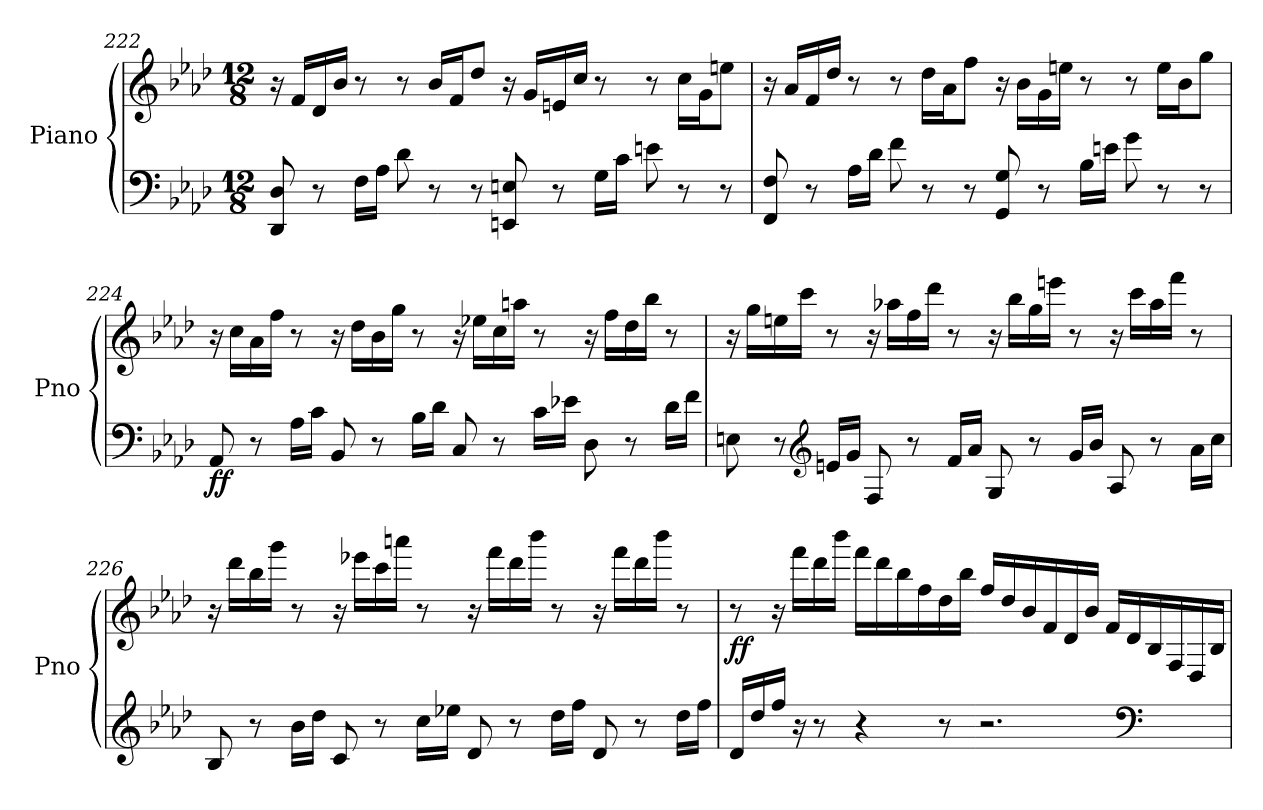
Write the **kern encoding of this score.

**kern	**kern	**dynam
*part1	*part1	*part1
*staff2	*staff1	*staff1/2
*I"Piano	*	*
*I'Pno	*	*
!!LO:LB:g=z
*clefF4	*clefG2	*
*k[b-e-a-d-]	*k[b-e-a-d-]	*
*A-:	*A-:	*
*M12/8	*M12/8	*
=222	=222	=222
8DD-/ 8D-/	16r	.
.	16f/LL	.
8r	16d-/	.
.	16b-/JJ	.
16F\LL	8r	.
16A-\JJ	.	.
8d-\	8r	.
8r	16b-/LL	.
.	16f/J	.
8r	8dd-/J	.
8EEn/ 8En/	16r	.
.	16g/LL	.
8r	16en/	.
.	16cc/JJ	.
16G\LL	8r	.
16c\JJ	.	.
8en\	8r	.
8r	16cc\LL	.
.	16g\J	.
8r	8een\J	.
!!LO:LB:g=z
=223	=223	=223
8FF/ 8F/	16r	.
.	16a-/LL	.
8r	16f/	.
.	16dd-/JJ	.
16A-\LL	8r	.
16d-\JJ	.	.
8f\	8r	.
8r	16dd-\LL	.
.	16a-\J	.
8r	8ff\J	.
8GG/ 8G/	16r	.
.	16b-\LL	.
8r	16g\	.
.	16een\JJ	.
16B-\LL	8r	.
16en\JJ	.	.
8g\	8r	.
8r	16ee\LL	.
.	16b-\J	.
8r	8gg\J	.
!!LO:LB:g=z
=224	=224	=224
!	!	!LO:DY:b=2
8AA-/	16r	ff
.	16cc\LL	.
8r	16a-\	.
.	16ff\JJ	.
16A-\LL	8r	.
16c\JJ	.	.
8BB-/	16r	.
.	16dd-\LL	.
8r	16b-\	.
.	16gg\JJ	.
16B-\LL	8r	.
16d-\JJ	.	.
8C/	16r	.
.	16ee-X\LL	.
8r	16cc\	.
.	16aan\JJ	.
16c\LL	8r	.
16e-X\JJ	.	.
8D-\	16r	.
.	16ff\LL	.
8r	16dd-\	.
.	16bb-\JJ	.
16d-\LL	8r	.
16f\JJ	.	.
!!LO:LB:g=z
=225	=225	=225
8En\	16r	.
.	16gg\LL	.
8r	16een\	.
.	16ccc\JJ	.
*clefG2	*	*
16en/LL	8r	.
16g/JJ	.	.
8F/	16r	.
.	16aa-X\LL	.
8r	16ff\	.
.	16ddd-\JJ	.
16f/LL	8r	.
16a-/JJ	.	.
8G/	16r	.
.	16bb-\LL	.
8r	16gg\	.
.	16eeen\JJ	.
16g/LL	8r	.
16b-/JJ	.	.
8A-/	16r	.
.	16ccc\LL	.
8r	16aa-\	.
.	16fff\JJ	.
16a-\LL	8r	.
16cc\JJ	.	.
!!LO:LB:g=z
=226	=226	=226
8B-/	16r	.
.	16ddd-\LL	.
8r	16bb-\	.
.	16ggg\JJ	.
16b-\LL	8r	.
16dd-\JJ	.	.
8c/	16r	.
.	16eee-X\LL	.
8r	16ccc\	.
.	16aaan\JJ	.
16cc\LL	8r	.
16ee-X\JJ	.	.
8d-/	16r	.
.	16fff\LL	.
8r	16ddd-\	.
.	16bbb-\JJ	.
16dd-\LL	8r	.
16ff\JJ	.	.
8d-/	16r	.
.	16fff\LL	.
8r	16ddd-\	.
.	16bbb-\JJ	.
16dd-\LL	8r	.
16ff\JJ	.	.
!!LO:PB:g=z
=227	=227	=227
!	!	!LO:DY:b
16d-/LL	8r	ff
16dd-/	.	.
16ff/JJ	16r	.
16r	16fff\LL	.
8r	16ddd-\	.
.	16bbb-\JJ	.
4r	16fff\LL	.
.	16ddd-\	.
.	16bb-\	.
.	16ff\	.
8r	16dd-\	.
.	16bb-\JJ	.
2.r	16ff/LL	.
.	16dd-/	.
.	16b-/	.
.	16f/	.
.	16d-/	.
.	16b-/JJ	.
.	16f/LL	.
.	16d-/	.
*clefF4	*	*
.	16B-/	.
.	16F/	.
.	16D-/	.
.	16B-/JJ	.
=	=	=
*-	*-	*-
